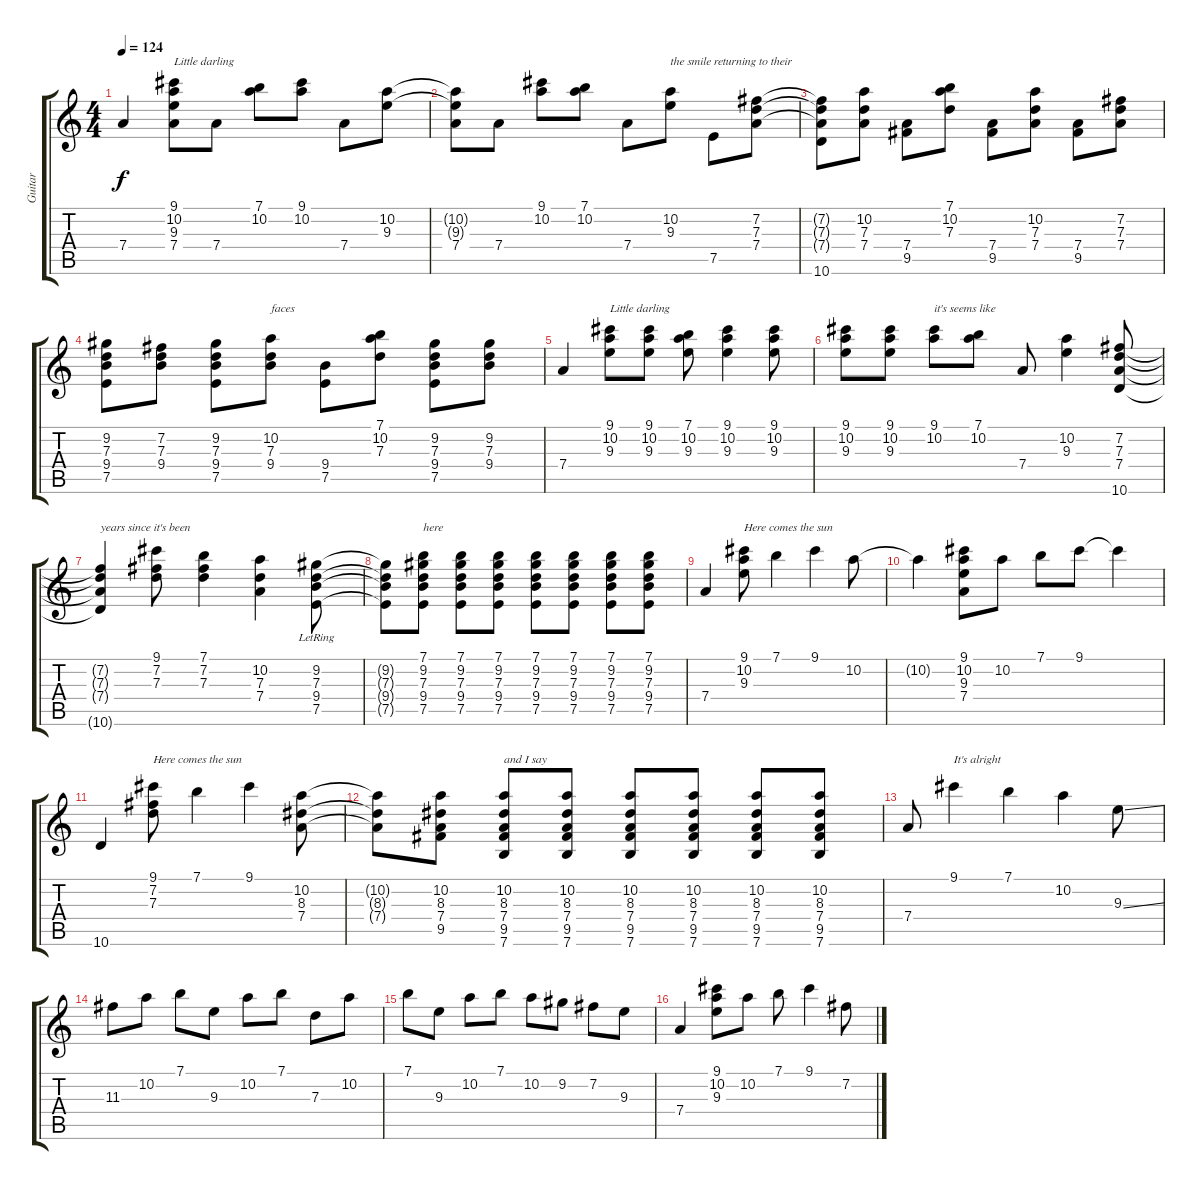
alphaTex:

\track ("Guitar" "Guitar") {instrument acousticguitarsteel}
\staff {score tabs}
\tuning (E4 B3 G3 D3 A2 E2) {hide}
\ts (4 4)
\tempo 124
\clef g2
\ks c
7.4.4{dy f} (9.1 10.2 9.3 7.4).8{txt "Little darling"} 7.4.8 (7.1 10.2).8 (9.1 10.2).8 7.4.8 (10.2 9.3).8 |
(10.2{t} 9.3{t} 7.4).8 7.4.8 (9.1 10.2).8 (7.1 10.2).8 7.4.8 (10.2 9.3).8{txt "the smile returning to their"} 7.5.8 (7.2 7.3 7.4).8 |
(7.2{t} 7.3{t} 7.4{t} 10.6).8 (10.2 7.3 7.4).8 (7.4 9.5).8 (7.1 10.2 7.3).8 (7.4 9.5).8 (10.2 7.3 7.4).8 (7.4 9.5).8 (7.2 7.3 7.4).8 |
(9.2 7.3 9.4 7.5).8 (7.2 7.3 9.4).8 (9.2 7.3 9.4 7.5).8 (10.2 7.3 9.4).8{txt "faces"} (9.4 7.5).8 (7.1 10.2 7.3).8 (9.2 7.3 9.4 7.5).8 (9.2 7.3 9.4).8 |
7.4.4 (9.1 10.2 9.3).8{txt "Little darling"} (9.1 10.2 9.3).8 (7.1 10.2 9.3).8 (9.1 10.2 9.3).4 (9.1 10.2 9.3).8 |
(9.1 10.2 9.3).8 (9.1 10.2 9.3).8 (9.1 10.2).8{txt "it's seems like"} (7.1 10.2).8 7.4.8 (10.2 9.3).4 (7.2 7.3 7.4 10.6).8 |
(7.2{t} 7.3{t} 7.4{t} 10.6{t}).4{txt "years since it's been"} (9.1 7.2 7.3).8 (7.1 7.2 7.3).4 (10.2 7.3 7.4).4 (9.2{lr} 7.3{lr} 9.4{lr} 7.5{lr}).8 |
(9.2{t} 7.3{t} 9.4{t} 7.5{t}).8 (7.1 9.2 7.3 9.4 7.5).8{txt "here"} (7.1 9.2 7.3 9.4 7.5).8 (7.1 9.2 7.3 9.4 7.5).8 (7.1 9.2 7.3 9.4 7.5).8 (7.1 9.2 7.3 9.4 7.5).8 (7.1 9.2 7.3 9.4 7.5).8 (7.1 9.2 7.3 9.4 7.5).8 |
7.4.4 (9.1 10.2 9.3).8{txt "Here comes the sun"} 7.1.4 9.1.4 10.2.8 |
10.2{t}.4 (9.1 10.2 9.3 7.4).8 10.2.8 7.1.8 9.1.8 9.1{t}.4 |
10.6.4 (9.1 7.2 7.3).8{txt "Here comes the sun"} 7.1.4 9.1.4 (10.2 8.3 7.4).8 |
(10.2{t} 8.3{t} 7.4{t}).8 (10.2 8.3 7.4 9.5).8 (10.2 8.3 7.4 9.5 7.6).8{txt "and I say"} (10.2 8.3 7.4 9.5 7.6).8 (10.2 8.3 7.4 9.5 7.6).8 (10.2 8.3 7.4 9.5 7.6).8 (10.2 8.3 7.4 9.5 7.6).8 (10.2 8.3 7.4 9.5 7.6).8 |
7.4.8 9.1.4{txt "It's alright"} 7.1.4 10.2.4 9.3{ss}.8 |
11.3.8 10.2.8 7.1.8 9.3.8 10.2.8 7.1.8 7.3.8 10.2.8 |
7.1.8 9.3.8 10.2.8 7.1.8 10.2.8 9.2.8 7.2.8 9.3.8 |
7.4.4 (9.1 10.2 9.3).8 10.2.8 7.1.8 9.1.4 7.2.8
